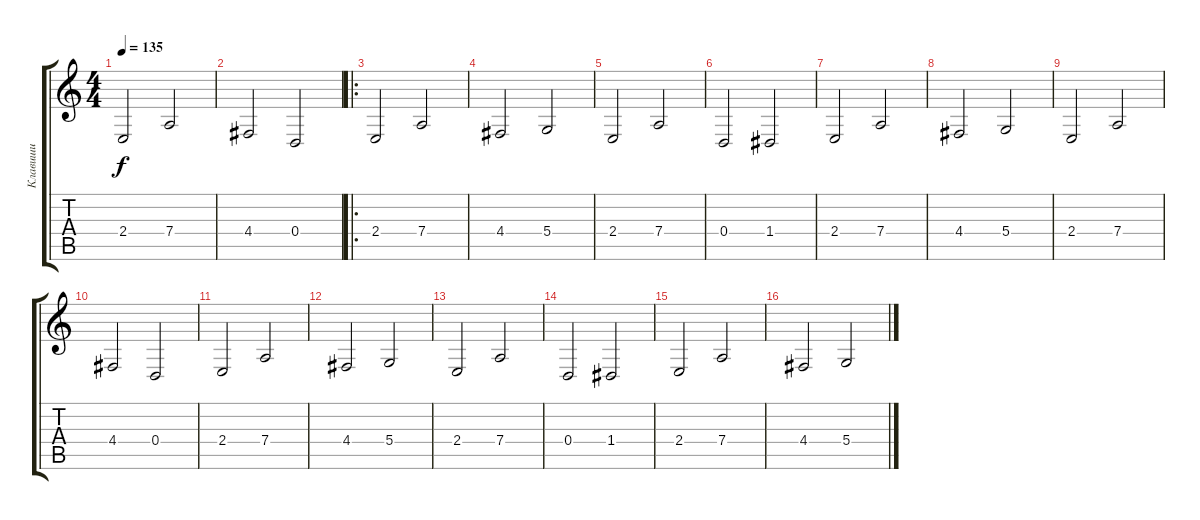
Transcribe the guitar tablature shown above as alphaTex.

\track ("Клавиши" "Клавиши") {instrument stringensemble2}
\staff {score tabs}
\tuning (E4 B3 G3 D3 A2 E2) {hide}
\ts (4 4)
\tempo 135
\clef g2
\ks c
2.4.2{dy f} 7.4.2 |
4.4.2 0.4.2 |
\ro
2.4.2 7.4.2 |
4.4.2 5.4.2 |
2.4.2 7.4.2 |
0.4.2 1.4.2 |
2.4.2 7.4.2 |
4.4.2 5.4.2 |
2.4.2 7.4.2 |
4.4.2 0.4.2 |
2.4.2 7.4.2 |
4.4.2 5.4.2 |
2.4.2 7.4.2 |
0.4.2 1.4.2 |
2.4.2 7.4.2 |
4.4.2 5.4.2
